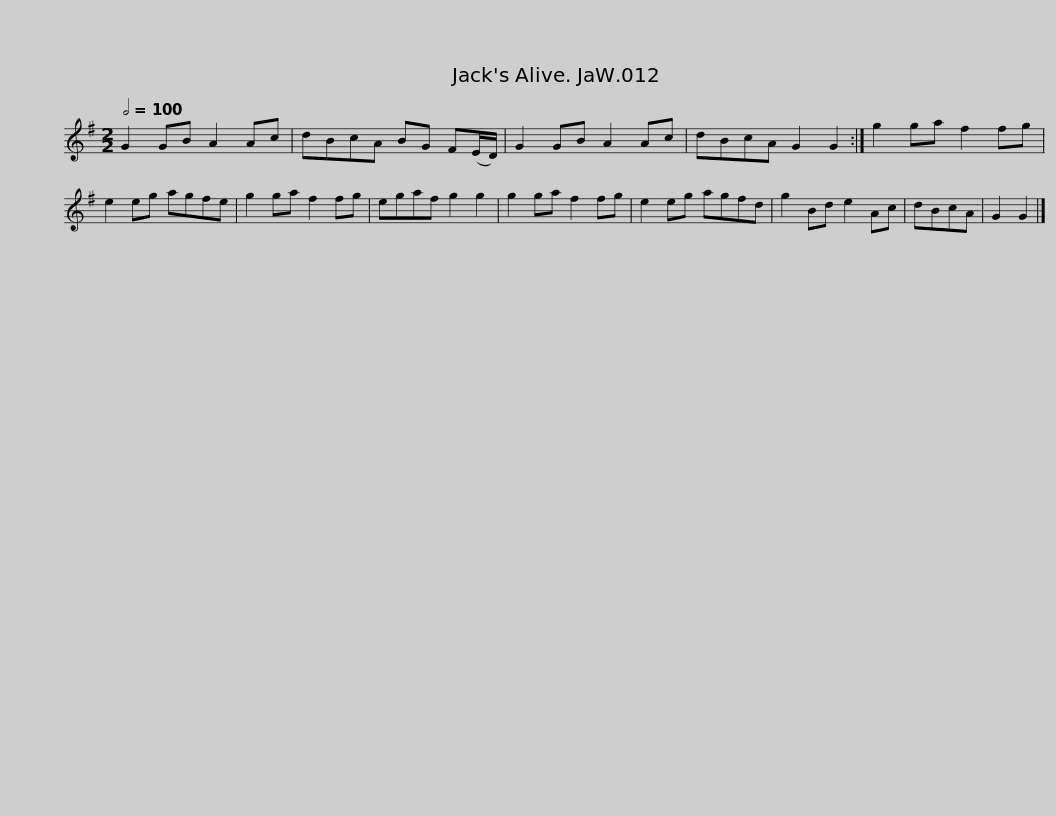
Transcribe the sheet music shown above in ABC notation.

X:1
L:1/8
Q:1/2=100
M:2/2
I:linebreak $
K:G
V:1 treble
V:1
 G2 GB A2 Ac | dBcA BG F(E/D/) | G2 GB A2 Ac | dBcA G2 G2 :|$ g2 ga f2 fg | %5
 e2 eg agfe | g2 ga f2 fg | egaf g2 g2 |$ g2 ga f2 fg | e2 eg agfd | %10
 g2 Bd e2 Ac | dBcA | G2 G2 |] %13
